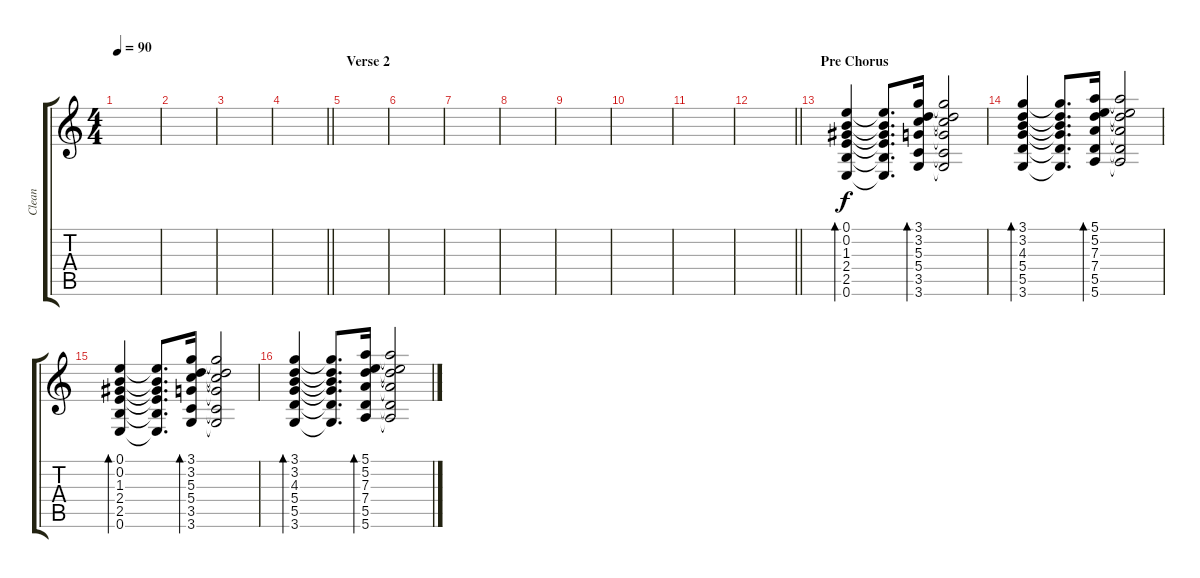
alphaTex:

\track ("Clean" "Clean") {instrument electricguitarclean}
\staff {score tabs}
\tuning (E4 B3 G3 D3 A2 E2) {hide}
\ts (4 4)
\tempo 90
\clef g2
\ks c
|
|
|
\barLineRight lightlight
|
\section ("" "Verse 2")
|
|
|
|
|
|
|
\barLineRight lightlight
|
\section ("" "Pre Chorus")
(0.1 0.2 1.3 2.4 2.5 0.6).4{bd 120} (0.1{t} 0.2{t} 1.3{t} 2.4{t} 2.5{t} 0.6{t}).8{d} (3.1 3.2 5.3 5.4 3.5 3.6).16{bd 120} (3.1{t} 3.2{t} 5.3{t} 5.4{t} 3.5{t} 3.6{t}).2 |
(3.1 3.2 4.3 5.4 5.5 3.6).4{bd 120} (3.1{t} 3.2{t} 4.3{t} 5.4{t} 5.5{t} 3.6{t}).8{d} (5.1 5.2 7.3 7.4 5.5 5.6).16{bd 120} (5.1{t} 5.2{t} 7.3{t} 7.4{t} 5.5{t} 5.6{t}).2 |
(0.1 0.2 1.3 2.4 2.5 0.6).4{bd 120} (0.1{t} 0.2{t} 1.3{t} 2.4{t} 2.5{t} 0.6{t}).8{d} (3.1 3.2 5.3 5.4 3.5 3.6).16{bd 120} (3.1{t} 3.2{t} 5.3{t} 5.4{t} 3.5{t} 3.6{t}).2 |
(3.1 3.2 4.3 5.4 5.5 3.6).4{bd 120} (3.1{t} 3.2{t} 4.3{t} 5.4{t} 5.5{t} 3.6{t}).8{d} (5.1 5.2 7.3 7.4 5.5 5.6).16{bd 120} (5.1{t} 5.2{t} 7.3{t} 7.4{t} 5.5{t} 5.6{t}).2
